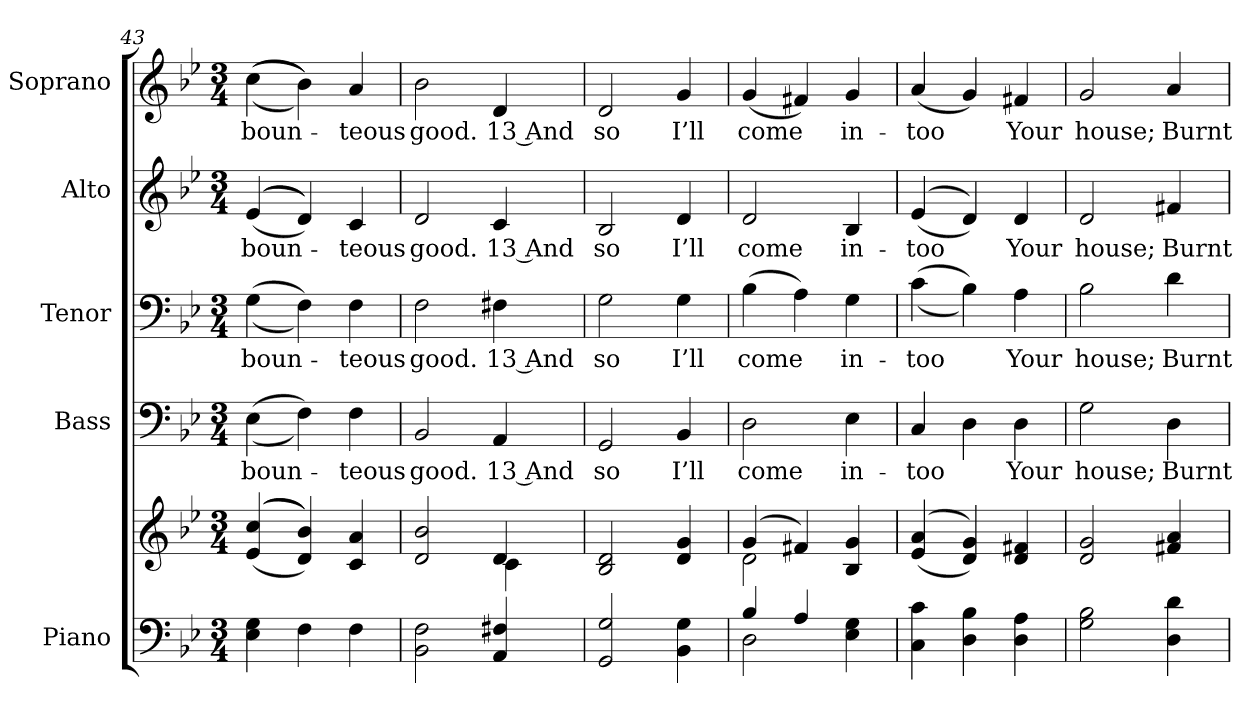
**kern	**kern	**kern	**text	**kern	**text	**kern	**text	**kern	**text
*part5	*part5	*part4	*part4	*part3	*part3	*part2	*part2	*part1	*part1
*staff6	*staff5	*staff4	*staff4	*staff3	*staff3	*staff2	*staff2	*staff1	*staff1
*I"Piano	*	*I"Bass	*	*I"Tenor	*	*I"Alto	*	*I"Soprano	*
*I'Pno.	*	*I'B.	*	*I'T.	*	*I'A.	*	*I'S.	*
*clefF4	*clefG2	*clefF4	*	*clefF4	*	*clefG2	*	*clefG2	*
*k[b-e-]	*k[b-e-]	*k[b-e-]	*	*k[b-e-]	*	*k[b-e-]	*	*k[b-e-]	*
*B-:	*B-:	*B-:	*	*B-:	*	*B-:	*	*B-:	*
*M3/4	*M3/4	*M3/4	*	*M3/4	*	*M3/4	*	*M3/4	*
=43	=43	=43	=43	=43	=43	=43	=43	=43	=43
!	!	!	!LO:LY:b:color=#000000	!	!	!	!	!	!
!	!	!	!	!	!LO:LY:b:color=#000000	!	!	!	!
!	!	!	!	!	!	!	!LO:LY:b:color=#000000	!	!
!	!	!	!	!	!	!	!	!	!LO:LY:b:color=#000000
4E-i\ 4Gi	(((4e-i/ 4cci	((4E-i\	boun-	((4Gi\	boun-	(((4e-i/	boun-	(((4cci\	boun-
4Fi\	4di/ 4b-i)))	4Fi\))	.	4Fi\))	.	4di/)))	.	4b-i\)))	.
!	!	!	!LO:LY:b:color=#000000	!	!	!	!	!	!
!	!	!	!	!	!LO:LY:b:color=#000000	!	!	!	!
!	!	!	!	!	!	!	!LO:LY:b:color=#000000	!	!
!	!	!	!	!	!	!	!	!	!LO:LY:b:color=#000000
4Fi\	4ci/ 4ai	4Fi\	-teous	4Fi\	-teous	4ci/	-teous	4ai/	-teous
!!LO:PB:g=z
=44	=44	=44	=44	=44	=44	=44	=44	=44	=44
*	*^	*	*	*	*	*	*	*	*
!	!	!	!	!LO:LY:b:color=#000000	!	!	!	!	!	!
!	!	!	!	!	!	!LO:LY:b:color=#000000	!	!	!	!
!	!	!	!	!	!	!	!	!LO:LY:b:color=#000000	!	!
!	!	!	!	!	!	!	!	!	!	!LO:LY:b:color=#000000
2BB-i\ 2Fi	2di/ 2b-i	2ryy	2BB-i/	good.	2Fi\	good.	2di/	good.	2b-i\	good.
!	!	!	!	!LO:LY:b:color=#000000	!	!	!	!	!	!
!	!	!	!	!	!	!LO:LY:b:color=#000000	!	!	!	!
!	!	!	!	!	!	!	!	!LO:LY:b:color=#000000	!	!
!	!	!	!	!	!	!	!	!	!	!LO:LY:b:color=#000000
4AAi/ 4F#Xi	4di/	4ci\	4AAi/	13 And	4F#Xi\	13 And	4ci/	13 And	4di/	13 And
*	*v	*v	*	*	*	*	*	*	*	*
=45	=45	=45	=45	=45	=45	=45	=45	=45	=45
*	*^	*	*	*	*	*	*	*	*
!	!	!	!	!LO:LY:b:color=#000000	!	!	!	!	!	!
*	*v	*v	*	*	*	*	*	*	*	*
*	*^	*	*	*	*	*	*	*	*
!	!	!	!	!	!	!LO:LY:b:color=#000000	!	!	!	!
*	*v	*v	*	*	*	*	*	*	*	*
*	*^	*	*	*	*	*	*	*	*
!	!	!	!	!	!	!	!	!LO:LY:b:color=#000000	!	!
*	*v	*v	*	*	*	*	*	*	*	*
*	*^	*	*	*	*	*	*	*	*
!	!	!	!	!	!	!	!	!	!	!LO:LY:b:color=#000000
*	*v	*v	*	*	*	*	*	*	*	*
2GGi/ 2Gi	2B-i/ 2di	2GGi/	so	2Gi\	so	2B-i/	so	2di/	so
!	!	!	!LO:LY:b:color=#000000	!	!	!	!	!	!
!	!	!	!	!	!LO:LY:b:color=#000000	!	!	!	!
!	!	!	!	!	!	!	!LO:LY:b:color=#000000	!	!
!	!	!	!	!	!	!	!	!	!LO:LY:b:color=#000000
4BB-i\ 4Gi	4di/ 4gi	4BB-i/	I’ll	4Gi\	I’ll	4di/	I’ll	4gi/	I’ll
=46	=46	=46	=46	=46	=46	=46	=46	=46	=46
*^	*^	*	*	*	*	*	*	*	*
!	!	!	!	!	!LO:LY:b:color=#000000	!	!	!	!	!	!
!	!	!	!	!	!	!	!LO:LY:b:color=#000000	!	!	!	!
!	!	!	!	!	!	!	!	!	!LO:LY:b:color=#000000	!	!
!	!	!	!	!	!	!	!	!	!	!	!LO:LY:b:color=#000000
4B-i/	2Di\	(4gi/	2di\	2Di\	come	(4B-i\	come	2di/	come	(4gi/	come
4Ai/	.	4f#Xi/)	.	.	.	4Ai\)	.	.	.	4f#Xi/)	.
!	!	!	!	!	!LO:LY:b:color=#000000	!	!	!	!	!	!
!	!	!	!	!	!	!	!LO:LY:b:color=#000000	!	!	!	!
!	!	!	!	!	!	!	!	!	!LO:LY:b:color=#000000	!	!
!	!	!	!	!	!	!	!	!	!	!	!LO:LY:b:color=#000000
4E-i\ 4Gi	4ryy	4B-i/ 4gi	4ryy	4E-i\	in-	4Gi\	in-	4B-i/	in-	4gi/	in-
*v	*v	*	*	*	*	*	*	*	*	*	*
*	*v	*v	*	*	*	*	*	*	*	*
=47	=47	=47	=47	=47	=47	=47	=47	=47	=47
*^	*^	*	*	*	*	*	*	*	*
!	!	!	!	!	!LO:LY:b:color=#000000	!	!	!	!	!	!
*v	*v	*	*	*	*	*	*	*	*	*	*
*	*v	*v	*	*	*	*	*	*	*	*
*^	*^	*	*	*	*	*	*	*	*
!	!	!	!	!	!	!	!LO:LY:b:color=#000000	!	!	!	!
*v	*v	*	*	*	*	*	*	*	*	*	*
*	*v	*v	*	*	*	*	*	*	*	*
*^	*^	*	*	*	*	*	*	*	*
!	!	!	!	!	!	!	!	!	!LO:LY:b:color=#000000	!	!
*v	*v	*	*	*	*	*	*	*	*	*	*
*	*v	*v	*	*	*	*	*	*	*	*
*^	*^	*	*	*	*	*	*	*	*
!	!	!	!	!	!	!	!	!	!	!	!LO:LY:b:color=#000000
*v	*v	*	*	*	*	*	*	*	*	*	*
*	*v	*v	*	*	*	*	*	*	*	*
4Ci\ 4ci	((4e-i/ 4ai	4Ci/	-too	((4ci\	-too	((4e-i/	-too	(4ai/	-too
4Di\ 4B-i	4di/ 4gi))	4Di\	.	4B-i\))	.	4di/))	.	4gi/)	.
!	!	!	!LO:LY:b:color=#000000	!	!	!	!	!	!
!	!	!	!	!	!LO:LY:b:color=#000000	!	!	!	!
!	!	!	!	!	!	!	!LO:LY:b:color=#000000	!	!
!	!	!	!	!	!	!	!	!	!LO:LY:b:color=#000000
4Di\ 4Ai	4di/ 4f#Xi	4Di\	Your	4Ai\	Your	4di/	Your	4f#Xi/	Your
=48	=48	=48	=48	=48	=48	=48	=48	=48	=48
!	!	!	!LO:LY:b:color=#000000	!	!	!	!	!	!
!	!	!	!	!	!LO:LY:b:color=#000000	!	!	!	!
!	!	!	!	!	!	!	!LO:LY:b:color=#000000	!	!
!	!	!	!	!	!	!	!	!	!LO:LY:b:color=#000000
2Gi\ 2B-i	2di/ 2gi	2Gi\	house;	2B-i\	house;	2di/	house;	2gi/	house;
!	!	!	!LO:LY:b:color=#000000	!	!	!	!	!	!
!	!	!	!	!	!LO:LY:b:color=#000000	!	!	!	!
!	!	!	!	!	!	!	!LO:LY:b:color=#000000	!	!
!	!	!	!	!	!	!	!	!	!LO:LY:b:color=#000000
4Di\ 4di	4f#Xi/ 4ai	4Di\	Burnt	4di\	Burnt	4f#Xi/	Burnt	4ai/	Burnt
=	=	=	=	=	=	=	=	=	=
*-	*-	*-	*-	*-	*-	*-	*-	*-	*-
